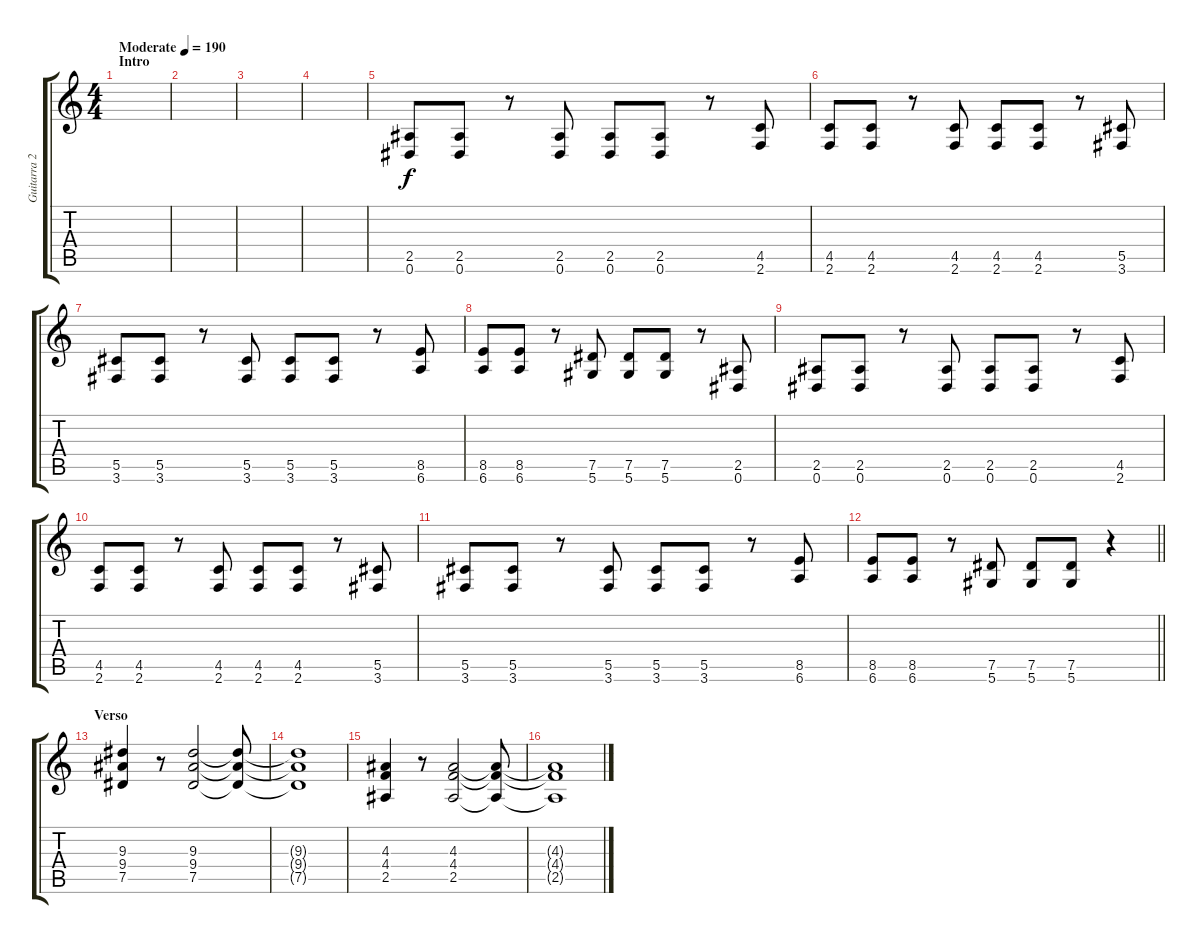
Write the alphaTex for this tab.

\track ("Guitarra 2" "Guitarra 2") {instrument distortionguitar}
\staff {score tabs}
\tuning (Eb4 Bb3 Gb3 Db3 Ab2 Eb2) {hide}
\ts (4 4)
\section ("" "Intro")
\tempo (190 "Moderate")
\clef g2
\ks c
|
|
|
|
(2.5 0.6).8 (2.5 0.6).8 r.8 (2.5 0.6).8 (2.5 0.6).8 (2.5 0.6).8 r.8 (4.5 2.6).8 |
(4.5 2.6).8 (4.5 2.6).8 r.8 (4.5 2.6).8 (4.5 2.6).8 (4.5 2.6).8 r.8 (5.5 3.6).8 |
(5.5 3.6).8 (5.5 3.6).8 r.8 (5.5 3.6).8 (5.5 3.6).8 (5.5 3.6).8 r.8 (8.5 6.6).8 |
(8.5 6.6).8 (8.5 6.6).8 r.8 (7.5 5.6).8 (7.5 5.6).8 (7.5 5.6).8 r.8 (2.5 0.6).8 |
(2.5 0.6).8 (2.5 0.6).8 r.8 (2.5 0.6).8 (2.5 0.6).8 (2.5 0.6).8 r.8 (4.5 2.6).8 |
(4.5 2.6).8 (4.5 2.6).8 r.8 (4.5 2.6).8 (4.5 2.6).8 (4.5 2.6).8 r.8 (5.5 3.6).8 |
(5.5 3.6).8 (5.5 3.6).8 r.8 (5.5 3.6).8 (5.5 3.6).8 (5.5 3.6).8 r.8 (8.5 6.6).8 |
\barLineRight lightlight
(8.5 6.6).8 (8.5 6.6).8 r.8 (7.5 5.6).8 (7.5 5.6).8 (7.5 5.6).8 r.4 |
\section ("" "Verso")
(9.3 9.4 7.5).4 r.8 (9.3 9.4 7.5).2 (9.3{t} 9.4{t} 7.5{t}).8 |
(9.3{t} 9.4{t} 7.5{t}).1 |
(4.3 4.4 2.5).4 r.8 (4.3 4.4 2.5).2 (4.3{t} 4.4{t} 2.5{t}).8 |
(4.3{t} 4.4{t} 2.5{t}).1
